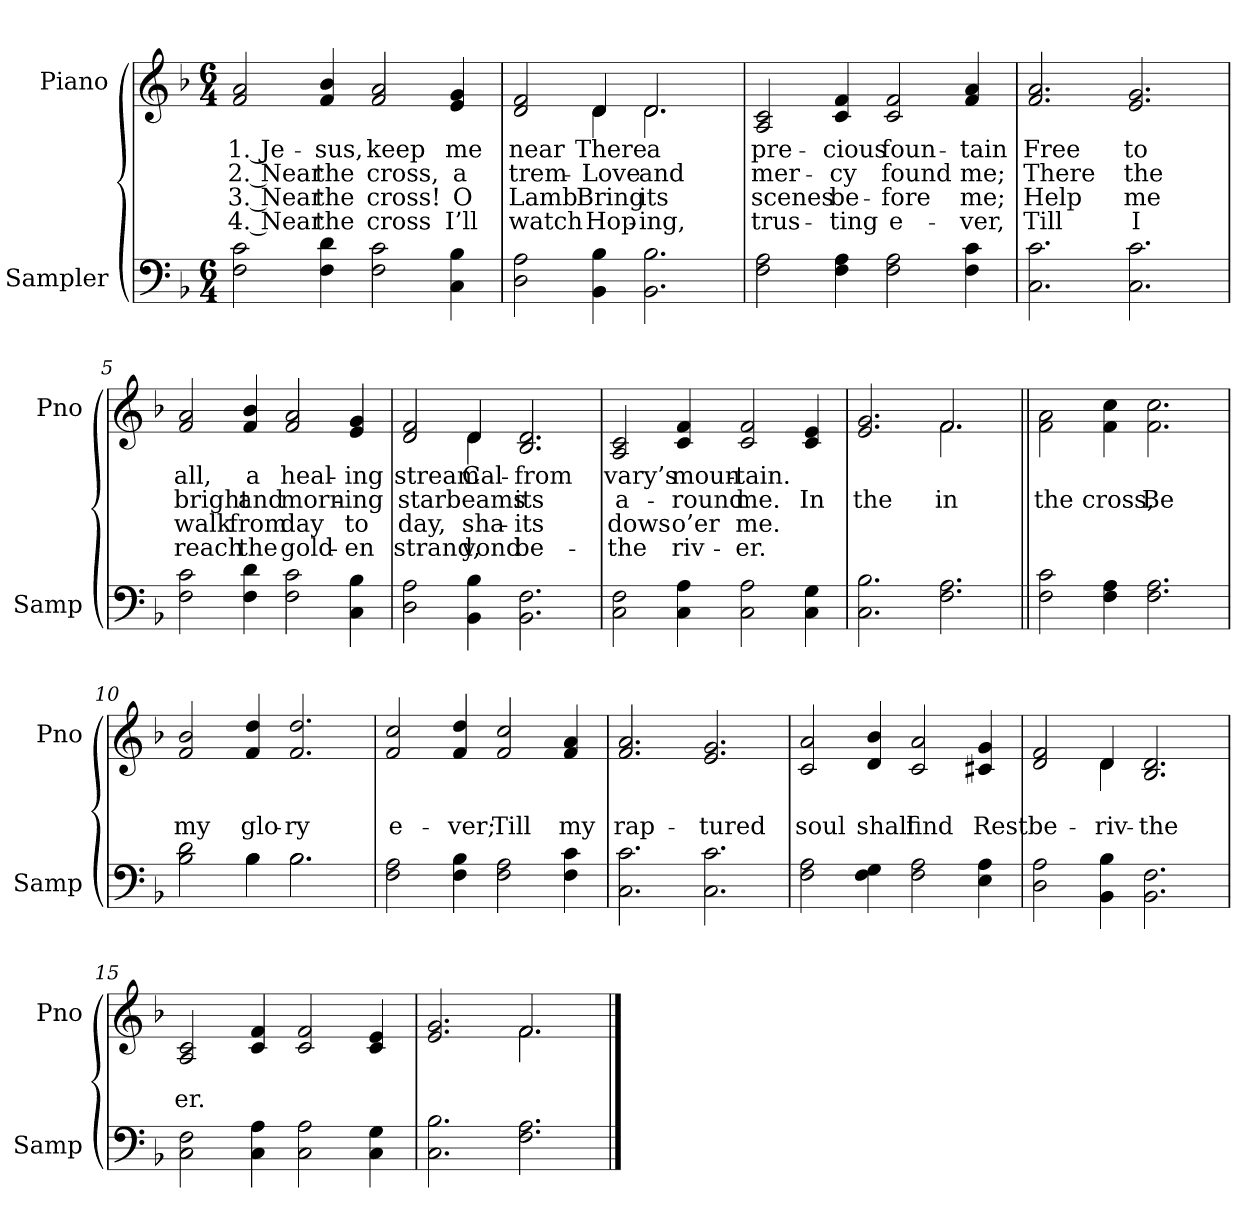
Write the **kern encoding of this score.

**kern	**kern	**text	**text	**text	**text
*part2	*part1	*part1	*part1	*part1	*part1
*staff2	*staff1	*staff1	*staff1	*staff1	*staff1
*I"Sampler	*I"Piano	*	*	*	*
*I'Samp	*I'Pno	*	*	*	*
*clefF4	*clefG2	*	*	*	*
*k[b-]	*k[b-]	*	*	*	*
*F:	*F:	*	*	*	*
*M6/4	*M6/4	*	*	*	*
=1	=1	=1	=1	=1	=1
2F\ 2c\	2f 2a	1. Je-	2. Near	3. Near	4. Near
4F\ 4d\	4f 4b-	-sus,	the	the	the
2F\ 2c\	2f 2a	keep	cross,	cross!	cross
4C\ 4B-\	4e 4g	me	a	O	I’ll
=2	=2	=2	=2	=2	=2
*	*^	*	*	*	*
2D\ 2A\	2d 2f	2ryy	near	trem-	Lamb	watch
4BB-\ 4B-\	4d/	4d	There	Love	Bring	Hop-
2.BB-\ 2.B-\	2.d/	2.d	a	and	its	-ing,
*	*v	*v	*	*	*	*
=3	=3	=3	=3	=3	=3
2F\ 2A\	2A 2c	pre-	mer-	scenes	trus-
4F\ 4A\	4c 4f	-cious	-cy	be-	-ting
2F\ 2A\	2c 2f	foun-	found	-fore	e-
4F\ 4c\	4f 4a	-tain	me;	me;	-ver,
=4	=4	=4	=4	=4	=4
2.C\ 2.c\	2.f 2.a	Free	There	Help	Till
2.C\ 2.c\	2.e 2.g	to	the	me	I
=5	=5	=5	=5	=5	=5
2F\ 2c\	2f/ 2a/	all,	bright	walk	reach
4F\ 4d\	4f/ 4b-/	a	and	from	the
2F\ 2c\	2f/ 2a/	heal-	morn-	day	gold-
4C\ 4B-\	4e/ 4g/	-ing	-ing	to	-en
=6	=6	=6	=6	=6	=6
*	*^	*	*	*	*
2D\ 2A\	2d/ 2f/	2ryy	stream	star	day,	strand,
4BB-\ 4B-\	4d/	4d	Cal-	beams	sha-	-yond
2.BB-\ 2.F\	2.B-/ 2.d/	2.ryy	from	its	its	be-
*	*v	*v	*	*	*	*
=7	=7	=7	=7	=7	=7
2C\ 2F\	2A/ 2c/	-vary’s	a-	-dows	the
4C\ 4A\	4c/ 4f/	moun-	-round	o’er	riv-
2C\ 2A\	2c/ 2f/	-tain.	me.	me.	-er.
4C\ 4G\	4c/ 4e/	.	In	.	.
=8	=8	=8	=8	=8	=8
*	*^	*	*	*	*
2.C\ 2.B-\	2.e/ 2.g/	2.ryy	.	the	.	.
2.F\ 2.A\	2.f/	2.f	.	in	.	.
=9||	=9||	=9||	=9||	=9||	=9||	=9||
!	!LO:TX:t=Refrain	!	!	!	!	!
*	*v	*v	*	*	*	*
2F\ 2c\	2f\ 2a\	.	the	.	.
4F\ 4A\	4f\ 4cc\	.	cross,	.	.
2.F\ 2.A\	2.f\ 2.cc\	.	Be	.	.
=10	=10	=10	=10	=10	=10
*^	*	*	*	*	*
2B-\ 2d\	2ryy	2f/ 2b-/	.	my	.	.
4B-\	4B-	4f/ 4dd/	.	glo-	.	.
2.B-\	2.B-	2.f/ 2.dd/	.	-ry	.	.
*v	*v	*	*	*	*	*
=11	=11	=11	=11	=11	=11
2F\ 2A\	2f/ 2cc/	.	e-	.	.
4F\ 4B-\	4f/ 4dd/	.	-ver;	.	.
2F\ 2A\	2f/ 2cc/	.	Till	.	.
4F\ 4c\	4f/ 4a/	.	my	.	.
=12	=12	=12	=12	=12	=12
2.C\ 2.c\	2.f/ 2.a/	.	rap-	.	.
2.C\ 2.c\	2.e/ 2.g/	.	-tured	.	.
=13	=13	=13	=13	=13	=13
2F\ 2A\	2c/ 2a/	.	soul	.	.
4F\ 4G\	4d/ 4b-/	.	shall	.	.
2F\ 2A\	2c/ 2a/	.	find	.	.
4E\ 4A\	4c#X/ 4g/	.	Rest	.	.
=14	=14	=14	=14	=14	=14
*	*^	*	*	*	*
2D\ 2A\	2d/ 2f/	2ryy	.	be-	.	.
4BB-\ 4B-\	4d/	4d	.	riv-	.	.
2.BB-\ 2.F\	2.B-/ 2.d/	2.ryy	.	the	.	.
*	*v	*v	*	*	*	*
=15	=15	=15	=15	=15	=15
2C\ 2F\	2A/ 2c/	.	-er.	.	.
4C\ 4A\	4c/ 4f/	.	.	.	.
2C\ 2A\	2c/ 2f/	.	.	.	.
4C\ 4G\	4c/ 4e/	.	.	.	.
=16	=16	=16	=16	=16	=16
*	*^	*	*	*	*
2.C\ 2.B-\	2.e/ 2.g/	2.ryy	.	.	.	.
2.F\ 2.A\	2.f/	2.f	.	.	.	.
*	*v	*v	*	*	*	*
==	==	==	==	==	==
*-	*-	*-	*-	*-	*-
